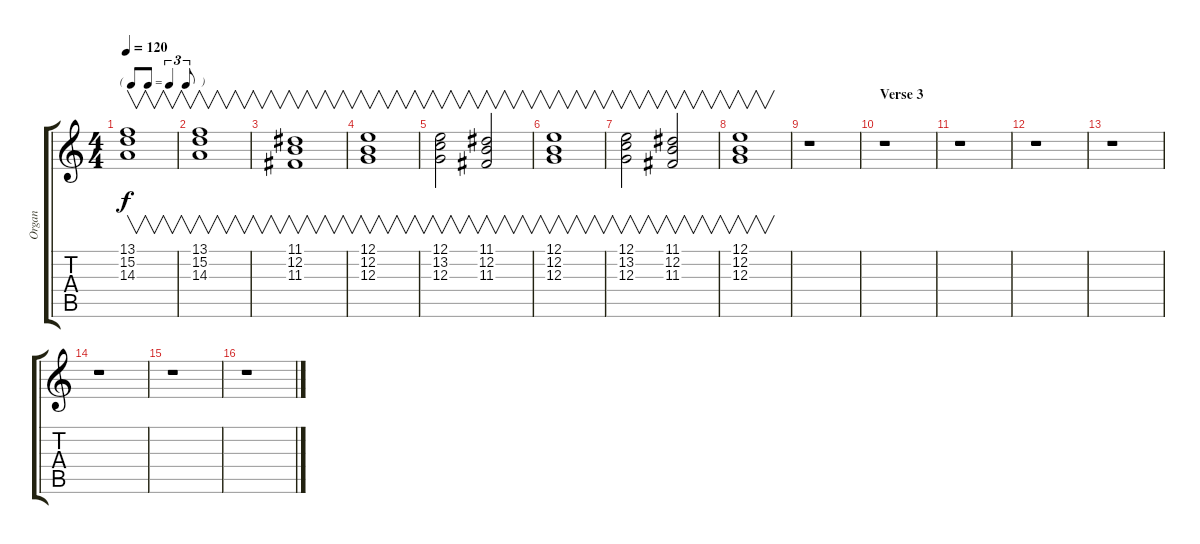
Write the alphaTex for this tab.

\track ("Organ" "Organ") {instrument lead3calliope}
\staff {score tabs}
\tuning (E4 B3 G3 D3 A2 E2) {hide}
\ts (4 4)
\tf triplet8th
\tempo 120
\clef g2
\ks c
(13.1 15.2 14.3).1{v dy f} |
(13.1 15.2 14.3).1{v} |
(11.1 12.2 11.3).1{v} |
(12.1 12.2 12.3).1{v} |
(12.1 13.2 12.3).2{v} (11.1 12.2 11.3).2{v} |
(12.1 12.2 12.3).1{v} |
(12.1 13.2 12.3).2{v} (11.1 12.2 11.3).2{v} |
(12.1 12.2 12.3).1{v} |
r.1 |
\section ("" "Verse 3")
r.1 |
r.1 |
r.1 |
r.1 |
r.1 |
r.1 |
r.1
